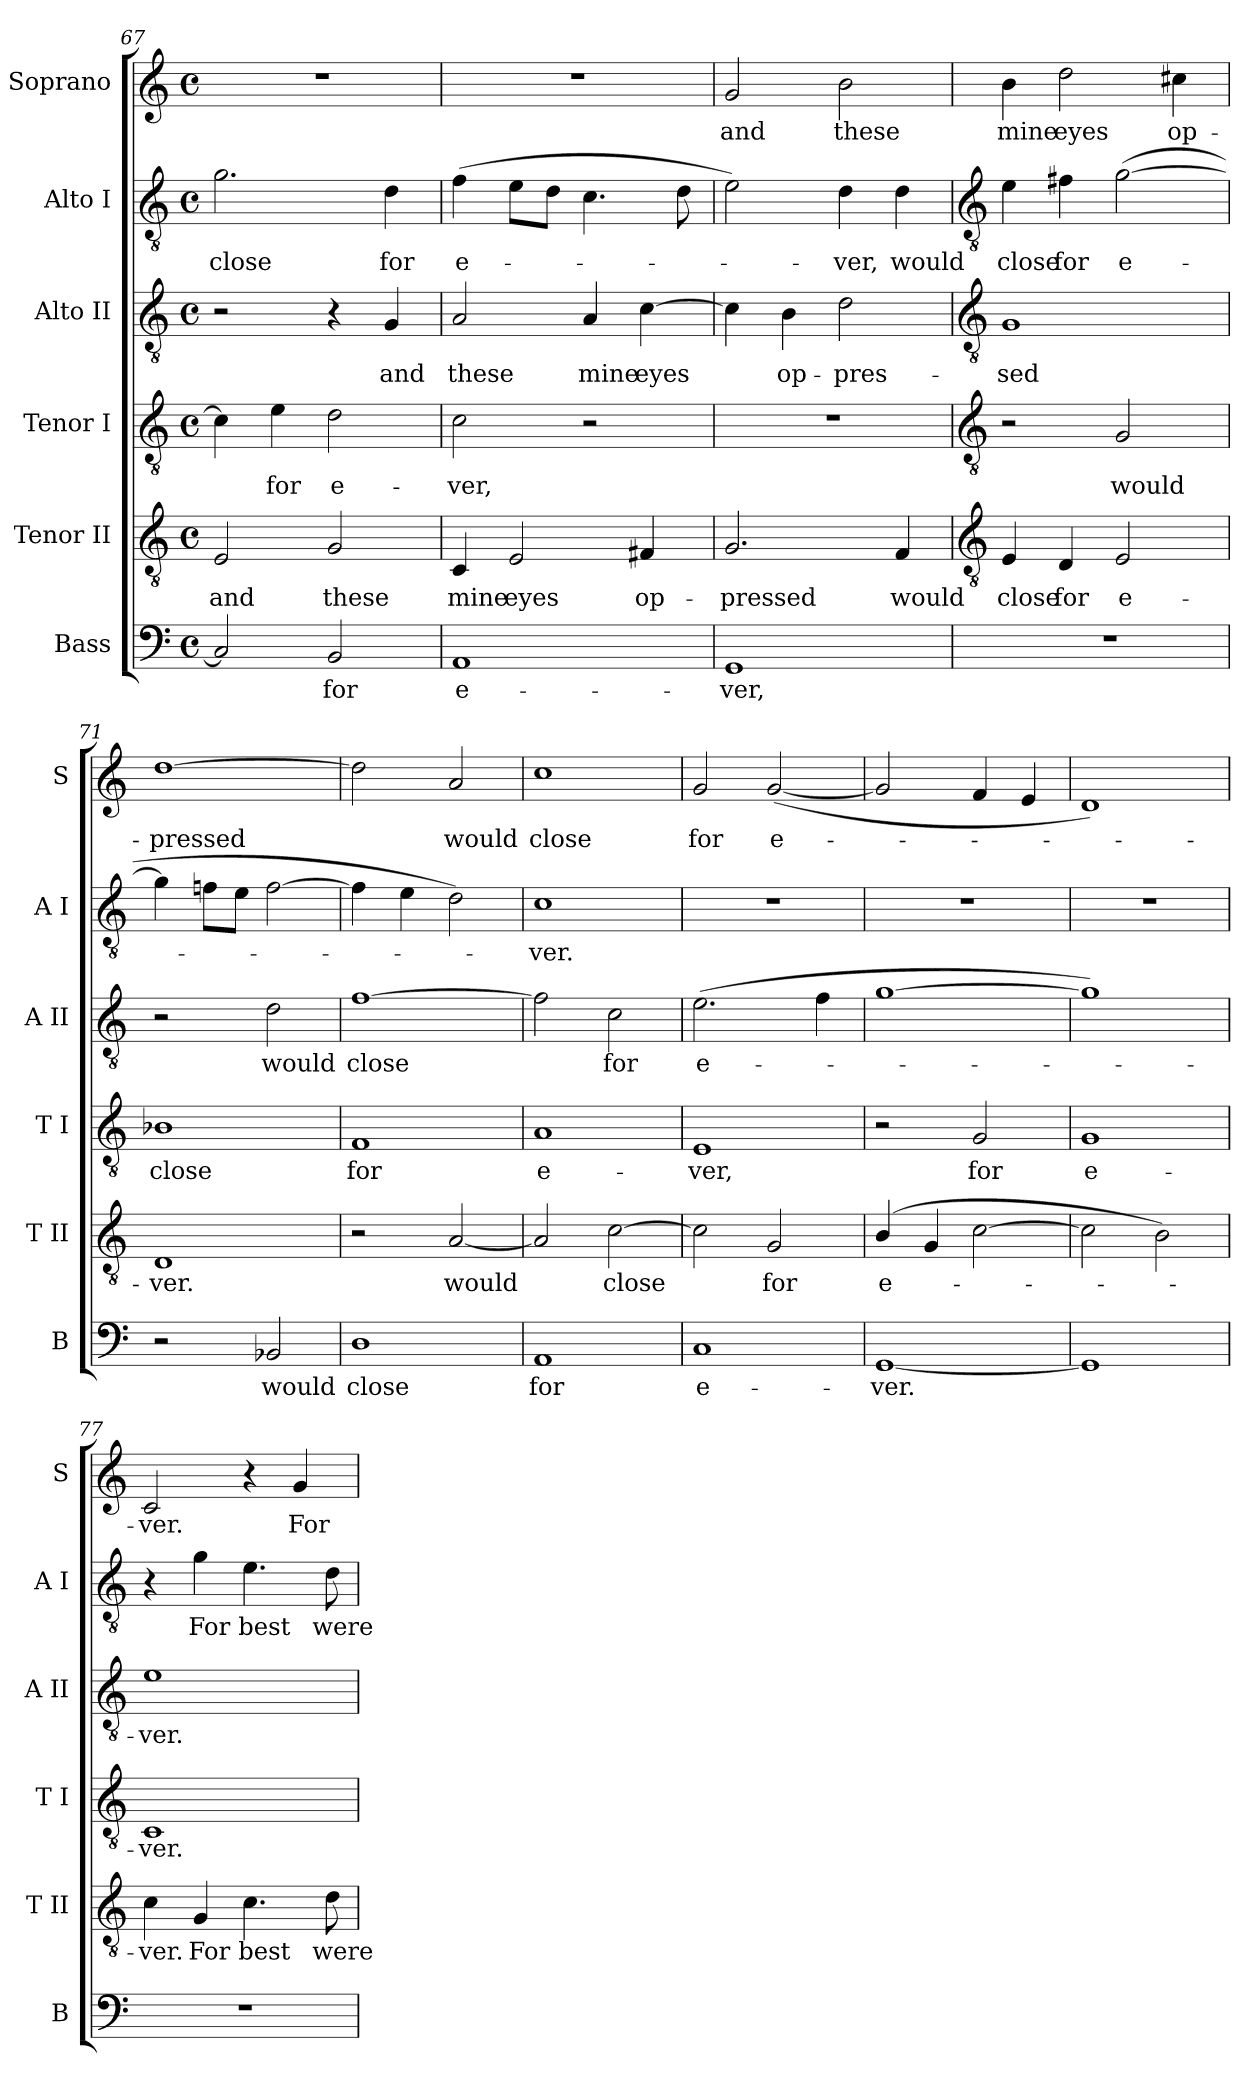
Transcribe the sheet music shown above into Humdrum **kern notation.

**kern	**text	**kern	**text	**kern	**text	**kern	**text	**kern	**text	**kern	**text
*part6	*part6	*part5	*part5	*part4	*part4	*part3	*part3	*part2	*part2	*part1	*part1
*staff6	*staff6	*staff5	*staff5	*staff4	*staff4	*staff3	*staff3	*staff2	*staff2	*staff1	*staff1
*I"Bass	*	*I"Tenor II	*	*I"Tenor I	*	*I"Alto II	*	*I"Alto I	*	*I"Soprano	*
*I'B	*	*I'T II	*	*I'T I	*	*I'A II	*	*I'A I	*	*I'S	*
*clefF4	*	*clefGv2	*	*clefGv2	*	*clefGv2	*	*clefGv2	*	*clefG2	*
*k[]	*	*k[]	*	*k[]	*	*k[]	*	*k[]	*	*k[]	*
*C:	*	*C:	*	*C:	*	*C:	*	*C:	*	*C:	*
*M4/4	*	*M4/4	*	*M4/4	*	*M4/4	*	*M4/4	*	*M4/4	*
*met(c)	*	*met(c)	*	*met(c)	*	*met(c)	*	*met(c)	*	*met(c)	*
=67	=67	=67	=67	=67	=67	=67	=67	=67	=67	=67	=67
!	!	!	!LO:LY:b	!	!	!	!	!	!LO:LY:b	!	!
2C]	.	2E	and	4c]	.	2r	.	2.g	close	1r	.
!	!	!	!	!	!LO:LY:b	!	!	!	!	!	!
.	.	.	.	4e	for	.	.	.	.	.	.
!	!LO:LY:b	!	!LO:LY:b	!	!LO:LY:b	!	!	!	!	!	!
2BB	for	2G	these	2d	e-	4r	.	.	.	.	.
!	!	!	!	!	!	!	!LO:LY:b	!	!LO:LY:b	!	!
.	.	.	.	.	.	4G	and	4d	for	.	.
=68	=68	=68	=68	=68	=68	=68	=68	=68	=68	=68	=68
!	!LO:LY:b	!	!LO:LY:b	!	!LO:LY:b	!	!LO:LY:b	!	!LO:LY:b	!	!
1AA	e-	4C	mine	2c	-ver,	2A	these	(>4f	e-	1r	.
!	!	!	!LO:LY:b	!	!	!	!	!	!	!	!
.	.	2E	eyes	.	.	.	.	8eL	.	.	.
.	.	.	.	.	.	.	.	8dJ	.	.	.
!	!	!	!	!	!	!	!LO:LY:b	!	!	!	!
.	.	.	.	2r	.	4A	mine	4.c	.	.	.
!	!	!	!LO:LY:b	!	!	!	!LO:LY:b	!	!	!	!
.	.	4F#X	op-	.	.	[4c	eyes	.	.	.	.
.	.	.	.	.	.	.	.	8d	.	.	.
=69	=69	=69	=69	=69	=69	=69	=69	=69	=69	=69	=69
!	!LO:LY:b	!	!LO:LY:b	!	!	!	!	!	!	!	!LO:LY:b
1GG	-ver,	2.G	-pressed	1r	.	4c]	.	2e)	.	2g	and
!	!	!	!	!	!	!	!LO:LY:b	!	!	!	!
.	.	.	.	.	.	4B	op-	.	.	.	.
!	!	!	!	!	!	!	!LO:LY:b	!	!LO:LY:b	!	!LO:LY:b
.	.	.	.	.	.	2d	-pres-	4d	ver,	2b	these
!	!	!	!LO:LY:b	!	!	!	!	!	!LO:LY:b	!	!
.	.	4F	would	.	.	.	.	4d	would	.	.
!!LO:LB:g=z
=70	=70	=70	=70	=70	=70	=70	=70	=70	=70	=70	=70
*	*	*clefGv2	*	*clefGv2	*	*clefGv2	*	*clefGv2	*	*	*
!	!	!	!LO:LY:b	!	!	!	!LO:LY:b	!	!LO:LY:b	!	!LO:LY:b
1r	.	4E	close	2r	.	1G	-sed	4e	close	4b	mine
!	!	!	!LO:LY:b	!	!	!	!	!	!LO:LY:b	!	!LO:LY:b
.	.	4D	for	.	.	.	.	4f#X	for	2dd	eyes
!	!	!	!LO:LY:b	!	!LO:LY:b	!	!	!	!LO:LY:b	!	!
.	.	2E	e-	2G	would	.	.	(>[2g	e-	.	.
!	!	!	!	!	!	!	!	!	!	!	!LO:LY:b
.	.	.	.	.	.	.	.	.	.	4cc#X	op-
=71	=71	=71	=71	=71	=71	=71	=71	=71	=71	=71	=71
!	!	!	!LO:LY:b	!	!LO:LY:b	!	!	!	!	!	!LO:LY:b
2r	.	1D	-ver.	1B-X	close	2r	.	4g]	.	[1dd	-pressed
.	.	.	.	.	.	.	.	8fnL	.	.	.
.	.	.	.	.	.	.	.	8eJ	.	.	.
!	!LO:LY:b	!	!	!	!	!	!LO:LY:b	!	!	!	!
2BB-X	would	.	.	.	.	2d	would	[2f	.	.	.
=72	=72	=72	=72	=72	=72	=72	=72	=72	=72	=72	=72
!	!LO:LY:b	!	!	!	!LO:LY:b	!	!LO:LY:b	!	!	!	!
1D	close	2r	.	1F	for	[1f	close	4f]	.	2dd]	.
.	.	.	.	.	.	.	.	4e	.	.	.
!	!	!	!LO:LY:b	!	!	!	!	!	!	!	!LO:LY:b
.	.	[2A	would	.	.	.	.	2d)	.	2a	would
=73	=73	=73	=73	=73	=73	=73	=73	=73	=73	=73	=73
!	!LO:LY:b	!	!	!	!LO:LY:b	!	!	!	!LO:LY:b	!	!LO:LY:b
1AA	for	2A]	.	1A	e-	2f]	.	1c	ver.	1cc	close
!	!	!	!LO:LY:b	!	!	!	!LO:LY:b	!	!	!	!
.	.	[2c	close	.	.	2c	for	.	.	.	.
=74	=74	=74	=74	=74	=74	=74	=74	=74	=74	=74	=74
!	!LO:LY:b	!	!	!	!LO:LY:b	!	!LO:LY:b	!	!	!	!LO:LY:b
1C	e-	2c]	.	1E	-ver,	(>2.e	e-	1r	.	2g	for
!	!	!	!LO:LY:b	!	!	!	!	!	!	!	!LO:LY:b
.	.	2G	for	.	.	.	.	.	.	(<[2g	e-
.	.	.	.	.	.	4f	.	.	.	.	.
=75	=75	=75	=75	=75	=75	=75	=75	=75	=75	=75	=75
!	!LO:LY:b	!	!LO:LY:b	!	!	!	!	!	!	!	!
[1GG	-ver.	(>4B/	e-	2r	.	[1g	.	1r	.	2g]	.
.	.	4G	.	.	.	.	.	.	.	.	.
!	!	!	!	!	!LO:LY:b	!	!	!	!	!	!
.	.	[2c	.	2G	for	.	.	.	.	4f	.
.	.	.	.	.	.	.	.	.	.	4e	.
=76	=76	=76	=76	=76	=76	=76	=76	=76	=76	=76	=76
!	!	!	!	!	!LO:LY:b	!	!	!	!	!	!
1GG]	.	2c]	.	1G	e-	1g])	.	1r	.	1d)	.
.	.	2B)	.	.	.	.	.	.	.	.	.
=77	=77	=77	=77	=77	=77	=77	=77	=77	=77	=77	=77
!	!	!	!LO:LY:b	!	!LO:LY:b	!	!LO:LY:b	!	!	!	!LO:LY:b
1r	.	4c	ver.	1C	-ver.	1e	ver.	4r	.	2c	ver.
!	!	!	!LO:LY:b	!	!	!	!	!	!LO:LY:b	!	!
.	.	4G	For	.	.	.	.	4g	For	.	.
!	!	!	!LO:LY:b	!	!	!	!	!	!LO:LY:b	!	!
.	.	4.c	best	.	.	.	.	4.e	best	4r	.
!	!	!	!	!	!	!	!	!	!	!	!LO:LY:b
.	.	.	.	.	.	.	.	.	.	4g	For
!	!	!	!LO:LY:b	!	!	!	!	!	!LO:LY:b	!	!
.	.	8d	were	.	.	.	.	8d	were	.	.
=	=	=	=	=	=	=	=	=	=	=	=
*-	*-	*-	*-	*-	*-	*-	*-	*-	*-	*-	*-
